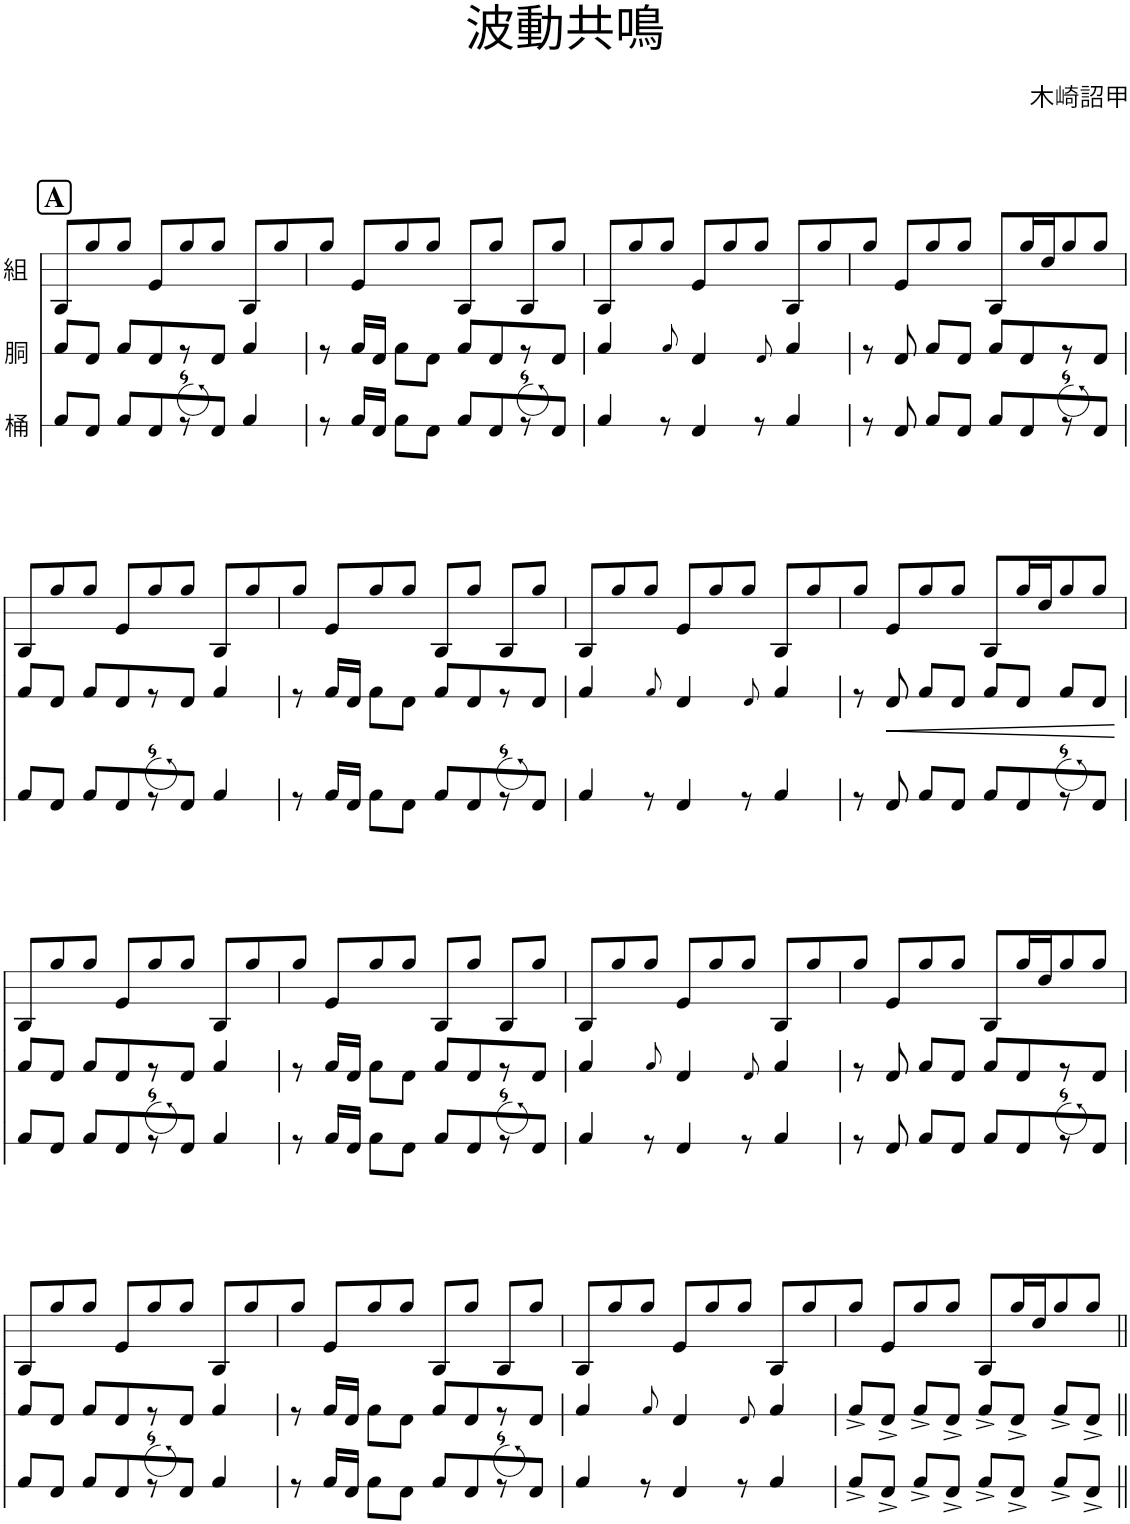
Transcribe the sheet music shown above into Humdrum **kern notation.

**kern	**kern	**dynam	**kern
*part3	*part2	*part2	*part1
*staff3	*staff2	*staff2	*staff1
*I"桶	*I"胴	*	*I"組
*stria1	*stria1	*	*stria3
*k[]	*k[]	*	*k[]
*M4/4	*M4/4	*	*M4/4
!!LO:REH:place=s1:a:B:cj:fs=14:t=A
=1	=1	=1	=1
8gg/L	8gg/L	.	8f/L
8ee/J	8ee/J	.	8gg/
8gg/L	8gg/L	.	8gg/J
8ee/	8ee/	.	8b/L
!LO:TX:a:t=🌀	!	!	!
8r	8r	.	8gg/
8ee/J	8ee/J	.	8gg/J
4gg/	4gg/	.	8f/L
.	.	.	8gg/
=2	=2	=2	=2
8r	8r	.	8gg/J
16gg/LL	16gg/LL	.	8b/L
16ee/JJ	16ee/JJ	.	.
8gg\L	8gg\L	.	8gg/
8ee\J	8ee\J	.	8gg/J
8gg/L	8gg/L	.	8f/L
8ee/	8ee/	.	8gg/J
!LO:TX:a:t=🌀	!	!	!
8r	8r	.	8f/L
8ee/J	8ee/J	.	8gg/J
=3	=3	=3	=3
4gg/	4gg/	.	8f/L
.	.	.	8gg/
8r	8gg!/	.	8gg/J
4ee/	4ee/	.	8b/L
.	.	.	8gg/
8r	8ee!/	.	8gg/J
4gg/	4gg/	.	8f/L
.	.	.	8gg/
=4	=4	=4	=4
8r	8r	.	8gg/J
8ee/	8ee/	.	8b/L
8gg/L	8gg/L	.	8gg/
8ee/J	8ee/J	.	8gg/J
8gg/L	8gg/L	.	8f/L
8ee/	8ee/	.	16gg/L
.	.	.	16ee/J
!LO:TX:a:t=🌀	!	!	!
8r	8r	.	8gg/
8ee/J	8ee/J	.	8gg/J
!!LO:LB:g=z
=5	=5	=5	=5
8gg/L	8gg/L	.	8f/L
8ee/J	8ee/J	.	8gg/
8gg/L	8gg/L	.	8gg/J
8ee/	8ee/	.	8b/L
!LO:TX:a:t=🌀	!	!	!
8r	8r	.	8gg/
8ee/J	8ee/J	.	8gg/J
4gg/	4gg/	.	8f/L
.	.	.	8gg/
=6	=6	=6	=6
8r	8r	.	8gg/J
16gg/LL	16gg/LL	.	8b/L
16ee/JJ	16ee/JJ	.	.
8gg\L	8gg\L	.	8gg/
8ee\J	8ee\J	.	8gg/J
8gg/L	8gg/L	.	8f/L
8ee/	8ee/	.	8gg/J
!LO:TX:a:t=🌀	!	!	!
8r	8r	.	8f/L
8ee/J	8ee/J	.	8gg/J
=7	=7	=7	=7
4gg/	4gg/	.	8f/L
.	.	.	8gg/
8r	8gg!/	.	8gg/J
4ee/	4ee/	.	8b/L
.	.	.	8gg/
8r	8ee!/	.	8gg/J
4gg/	4gg/	.	8f/L
.	.	.	8gg/
=8	=8	=8	=8
8r	8r	.	8gg/J
!	!	!LO:HP:b	!
8ee/	8ee/	<	8b/L
8gg/L	8gg/L	.	8gg/
8ee/J	8ee/J	.	8gg/J
8gg/L	8gg/L	.	8f/L
8ee/	8ee/J	.	16gg/L
.	.	.	16ee/J
!LO:TX:a:t=🌀	!	!	!
8r	8gg/L	.	8gg/
8ee/J	8ee/J	.	8gg/J
.	.	[	.
!!LO:LB:g=z
=9	=9	=9	=9
8gg/L	8gg/L	.	8f/L
8ee/J	8ee/J	.	8gg/
8gg/L	8gg/L	.	8gg/J
8ee/	8ee/	.	8b/L
!LO:TX:a:t=🌀	!	!	!
8r	8r	.	8gg/
8ee/J	8ee/J	.	8gg/J
4gg/	4gg/	.	8f/L
.	.	.	8gg/
=10	=10	=10	=10
8r	8r	.	8gg/J
16gg/LL	16gg/LL	.	8b/L
16ee/JJ	16ee/JJ	.	.
8gg\L	8gg\L	.	8gg/
8ee\J	8ee\J	.	8gg/J
8gg/L	8gg/L	.	8f/L
8ee/	8ee/	.	8gg/J
!LO:TX:a:t=🌀	!	!	!
8r	8r	.	8f/L
8ee/J	8ee/J	.	8gg/J
=11	=11	=11	=11
4gg/	4gg/	.	8f/L
.	.	.	8gg/
8r	8gg!/	.	8gg/J
4ee/	4ee/	.	8b/L
.	.	.	8gg/
8r	8ee!/	.	8gg/J
4gg/	4gg/	.	8f/L
.	.	.	8gg/
=12	=12	=12	=12
8r	8r	.	8gg/J
8ee/	8ee/	.	8b/L
8gg/L	8gg/L	.	8gg/
8ee/J	8ee/J	.	8gg/J
8gg/L	8gg/L	.	8f/L
8ee/	8ee/	.	16gg/L
.	.	.	16ee/J
!LO:TX:a:t=🌀	!	!	!
8r	8r	.	8gg/
8ee/J	8ee/J	.	8gg/J
!!LO:LB:g=z
=13	=13	=13	=13
8gg/L	8gg/L	.	8f/L
8ee/J	8ee/J	.	8gg/
8gg/L	8gg/L	.	8gg/J
8ee/	8ee/	.	8b/L
!LO:TX:a:t=🌀	!	!	!
8r	8r	.	8gg/
8ee/J	8ee/J	.	8gg/J
4gg/	4gg/	.	8f/L
.	.	.	8gg/
=14	=14	=14	=14
8r	8r	.	8gg/J
16gg/LL	16gg/LL	.	8b/L
16ee/JJ	16ee/JJ	.	.
8gg\L	8gg\L	.	8gg/
8ee\J	8ee\J	.	8gg/J
8gg/L	8gg/L	.	8f/L
8ee/	8ee/	.	8gg/J
!LO:TX:a:t=🌀	!	!	!
8r	8r	.	8f/L
8ee/J	8ee/J	.	8gg/J
=15	=15	=15	=15
4gg/	4gg/	.	8f/L
.	.	.	8gg/
8r	8gg!/	.	8gg/J
4ee/	4ee/	.	8b/L
.	.	.	8gg/
8r	8ee!/	.	8gg/J
4gg/	4gg/	.	8f/L
.	.	.	8gg/
=16	=16	=16	=16
8gg^/L	8gg^/L	.	8gg/J
8ee^/J	8ee^/J	.	8b/L
8gg^/L	8gg^/L	.	8gg/
8ee^/J	8ee^/J	.	8gg/J
8gg^/L	8gg^/L	.	8f/L
8ee^/J	8ee^/J	.	16gg/L
.	.	.	16ee/J
8gg^/L	8gg^/L	.	8gg/
8ee^/J	8ee^/J	.	8gg/J
=||	=||	=||	=||
*-	*-	*-	*-
